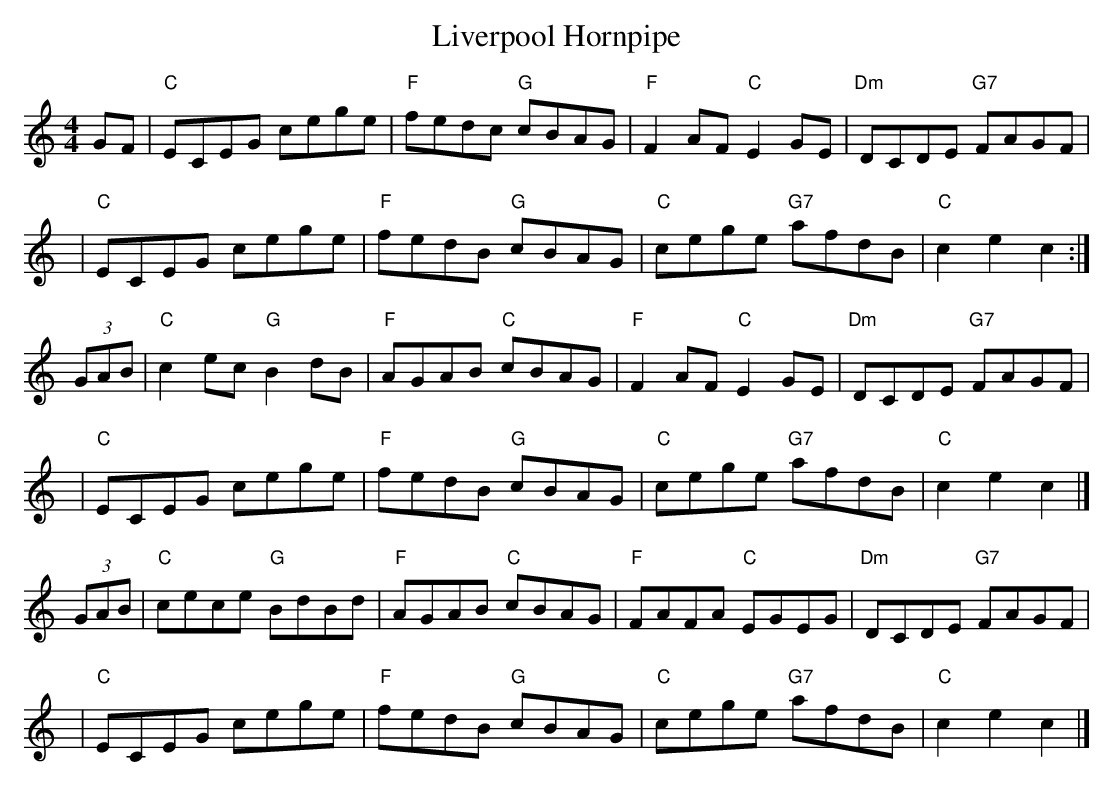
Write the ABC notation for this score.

X:1
T: Liverpool Hornpipe
M: 4/4
L: 1/8
K: C
   GF | "C"ECEG    cege | "F"fedc "G"cBAG | "F"F2AF  "C"E2GE | "Dm"DCDE "G7"FAGF |
   y6 | "C"ECEG    cege | "F"fedB "G"cBAG | "C"cege "G7"afdB |  "C"c2e2     c2  :|
(3GAB | "C"c2ec "G"B2dB | "F"AGAB "C"cBAG | "F"F2AF  "C"E2GE | "Dm"DCDE "G7"FAGF |
   y6 | "C"ECEG    cege | "F"fedB "G"cBAG | "C"cege "G7"afdB |  "C"c2e2     c2  |]
(3GAB | "C"cece "G"BdBd | "F"AGAB "C"cBAG | "F"FAFA  "C"EGEG | "Dm"DCDE "G7"FAGF |
   y6 | "C"ECEG    cege | "F"fedB "G"cBAG | "C"cege "G7"afdB |  "C"c2e2     c2  |]
